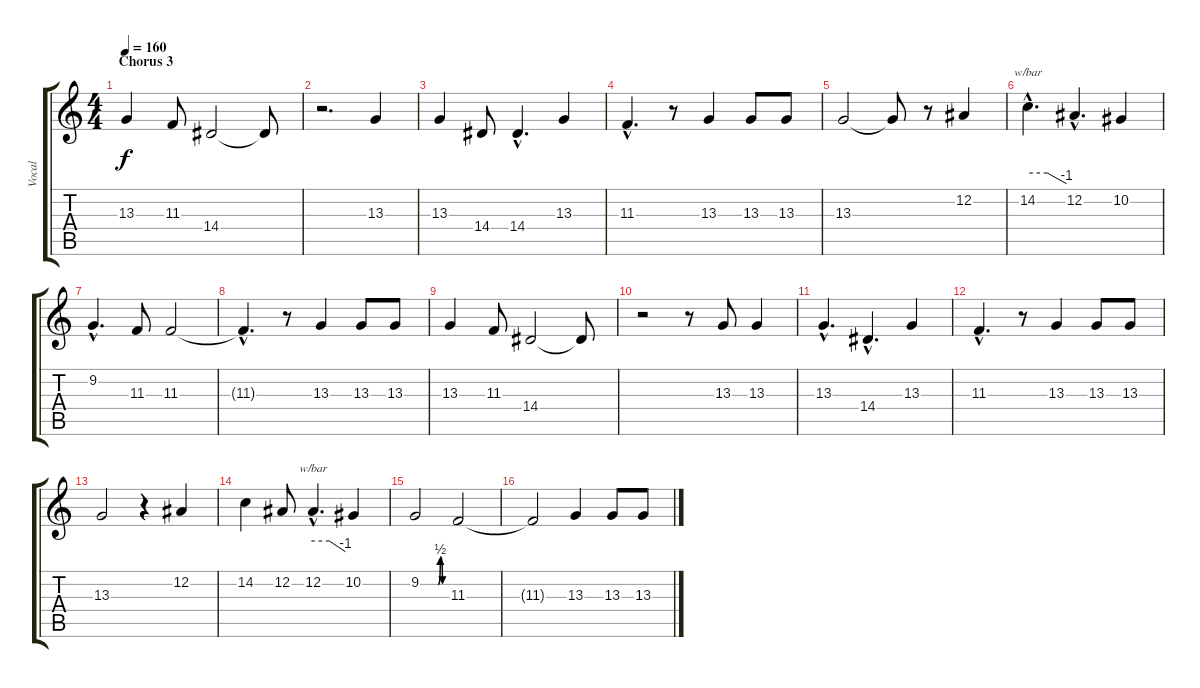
\track ("Vocal" "Vocal") {instrument viola}
\staff {score tabs}
\tuning (Eb4 Bb3 Gb3 Db3 Ab2 Eb2) {hide}
\ts (4 4)
\section ("" "Chorus 3")
\tempo 160
\clef g2
\ks c
13.3.4{dy f} 11.3.8 14.4.2 14.4{t}.8 |
r.2{d} 13.3.4 |
13.3.4 14.4.8 14.4{hac}.4{d} 13.3.4 |
11.3{hac}.4{d} r.8 13.3.4 13.3.8 13.3.8 |
13.3.2 13.3{t}.8 r.8 12.2.4 |
14.2{hac}.4{d tbe (custom default 0 0 30 0 60 -4)} 12.2{hac}.4{d} 10.2.4 |
9.2{hac}.4{d} 11.3.8 11.3.2 |
11.3{hac t}.4{d} r.8 13.3.4 13.3.8 13.3.8 |
13.3.4 11.3.8 14.4.2 14.4{t}.8 |
r.2 r.8 13.3.8 13.3.4 |
13.3{hac}.4{d} 14.4{hac}.4{d} 13.3.4 |
11.3{hac}.4{d} r.8 13.3.4 13.3.8 13.3.8 |
13.3.2 r.4 12.2.4 |
14.2.4 12.2.8 12.2{hac}.4{d tbe (custom default 0 0 30 0 60 -4)} 10.2.4 |
9.2{be (custom 0 0 40 0 45 2 50 0 60 0)}.2 11.3.2 |
11.3{t}.2 13.3.4 13.3.8 13.3.8
